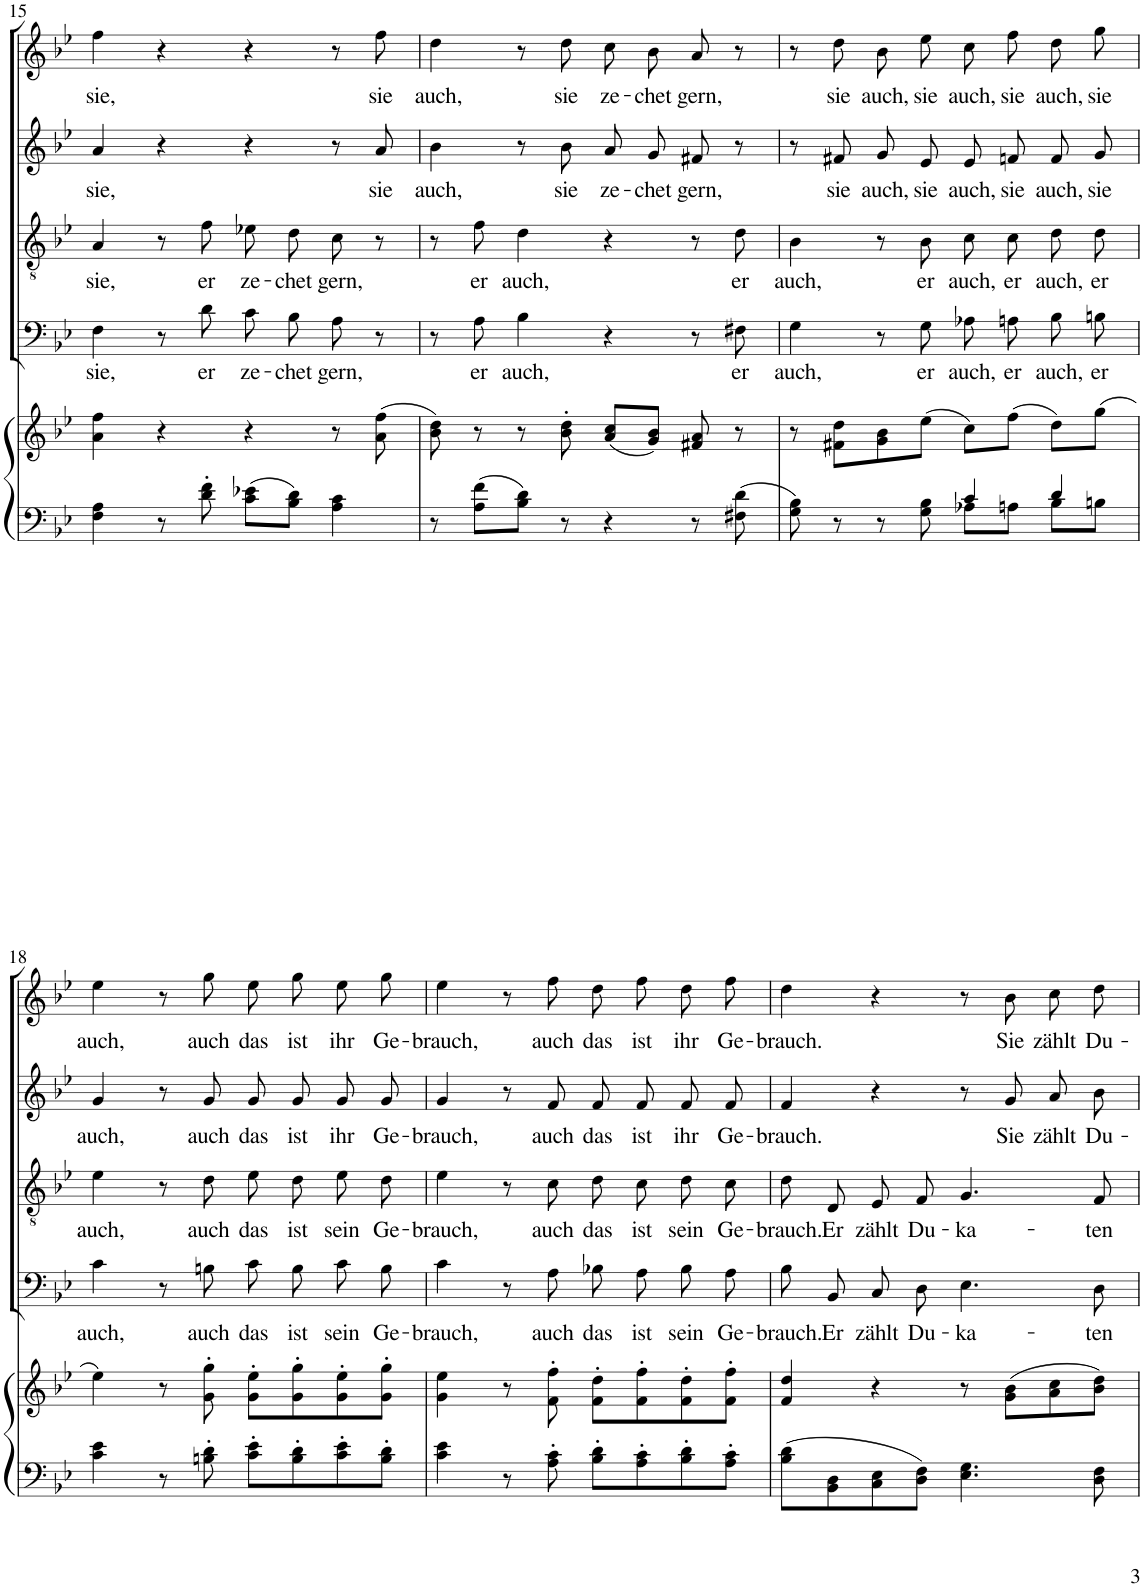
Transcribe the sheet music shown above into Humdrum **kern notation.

**kern	**kern	**kern	**text	**kern	**text	**kern	**text	**kern	**text
*part5	*part5	*part4	*part4	*part3	*part3	*part2	*part2	*part1	*part1
*staff6	*staff5	*staff4	*staff4	*staff3	*staff3	*staff2	*staff2	*staff1	*staff1
*I"Pianoforte	*	*I"Basso	*	*I"Tenore	*	*I"Alto	*	*I"Soprano	*
*I'Pno	*	*	*	*	*	*	*	*	*
!!LO:PB:g=z
*clefF4	*clefG2	*clefF4	*	*clefGv2	*	*clefG2	*	*clefG2	*
*k[b-e-]	*k[b-e-]	*k[b-e-]	*	*k[b-e-]	*	*k[b-e-]	*	*k[b-e-]	*
*M4/4	*M4/4	*M4/4	*	*M4/4	*	*M4/4	*	*M4/4	*
*met(c)	*met(c)	*met(c)	*	*met(c)	*	*met(c)	*	*met(c)	*
=15	=15	=15	=15	=15	=15	=15	=15	=15	=15
!	!	!	!LO:LY:b	!	!LO:LY:b	!	!LO:LY:b	!	!LO:LY:b
4F\ 4A\	4a\ 4ff\	4F\	sie,	4A/	sie,	4a/	sie,	4ff\	sie,
8r	4r	8r	.	8r	.	4r	.	4r	.
!	!	!	!LO:LY:b	!	!LO:LY:b	!	!	!	!
8d\' 8f\'	.	8d\	er	8f\	er	.	.	.	.
!	!	!	!LO:LY:b	!	!LO:LY:b	!	!	!	!
8c\ 8e-X\L	4r	8c\L	ze-	8e-X\L	ze-	4r	.	4r	.
!	!	!	!LO:LY:b	!	!LO:LY:b	!	!	!	!
8B-\ 8d\J	.	8B-\J	-chet	8d\J	-chet	.	.	.	.
!	!	!	!LO:LY:b	!	!LO:LY:b	!	!	!	!
4A\ 4c\	8r	8A\	gern,	8c\	gern,	8r	.	8r	.
!	!	!	!	!	!	!	!LO:LY:b	!	!LO:LY:b
.	(8a\ 8ff\	8r	.	8r	.	8a/	sie	8ff\	sie
=16	=16	=16	=16	=16	=16	=16	=16	=16	=16
!	!	!	!	!	!	!	!LO:LY:b	!	!LO:LY:b
8r	8b-\ 8dd\)	8r	.	8r	.	4b-\	auch,	4dd\	auch,
!	!	!	!LO:LY:b	!	!LO:LY:b	!	!	!	!
8A\ 8f\L	8r	8A\	er	8f\	er	.	.	.	.
!	!	!	!LO:LY:b	!	!LO:LY:b	!	!	!	!
8B-\ 8d\J	8r	4B-\	auch,	4d\	auch,	8r	.	8r	.
!	!	!	!	!	!	!	!LO:LY:b	!	!LO:LY:b
8r	8b-\' 8dd\'	.	.	.	.	8b-\	sie	8dd\	sie
!	!	!	!	!	!	!	!LO:LY:b	!	!LO:LY:b
4r	(8a/ 8cc/L	4r	.	4r	.	8a/L	ze-	8cc\L	ze-
!	!	!	!	!	!	!	!LO:LY:b	!	!LO:LY:b
.	8g/ 8b-/J)	.	.	.	.	8g/J	-chet	8b-\J	-chet
!	!	!	!	!	!	!	!LO:LY:b	!	!LO:LY:b
8r	8f#X/ 8a/	8r	.	8r	.	8f#X/	gern,	8a/	gern,
!	!	!	!LO:LY:b	!	!LO:LY:b	!	!	!	!
8F#X\ 8d\	8r	8F#X\	er	8d\	er	8r	.	8r	.
=17	=17	=17	=17	=17	=17	=17	=17	=17	=17
*^	*	*	*	*	*	*	*	*	*
!	!	!	!	!LO:LY:b	!	!LO:LY:b	!	!	!	!
8G\ 8B-\	2ryy	8r	4G\	auch,	4B-\	auch,	8r	.	8r	.
!	!	!	!	!	!	!	!	!LO:LY:b	!	!LO:LY:b
8r	.	8f#X\ 8dd\L	.	.	.	.	8f#X/	sie	8dd\	sie
!	!	!	!	!	!	!	!	!LO:LY:b	!	!LO:LY:b
8r	.	8g\ 8b-\	8r	.	8r	.	8g/L	auch,	8b-\L	auch,
!	!	!	!	!LO:LY:b	!	!LO:LY:b	!	!LO:LY:b	!	!LO:LY:b
8G\ 8B-\	.	(8ee-\J	8G\	er	8B-\	er	8e-/J	sie	8ee-\J	sie
!	!	!	!	!LO:LY:b	!	!LO:LY:b	!	!LO:LY:b	!	!LO:LY:b
4c/	8A-X\L	8cc\L)	8A-X\L	auch,	8c\L	auch,	8e-/L	auch,	8cc\L	auch,
!	!	!	!	!LO:LY:b	!	!LO:LY:b	!	!LO:LY:b	!	!LO:LY:b
.	8An\J	(8ff\J	8An\J	er	8c\J	er	8fn/J	sie	8ff\J	sie
!	!	!	!	!LO:LY:b	!	!LO:LY:b	!	!LO:LY:b	!	!LO:LY:b
4d/	8B-\L	8dd\L)	8B-\L	auch,	8d\L	auch,	8f/L	auch,	8dd\L	auch,
!	!	!	!	!LO:LY:b	!	!LO:LY:b	!	!LO:LY:b	!	!LO:LY:b
.	8Bn\J	(8gg\J	8Bn\J	er	8d\J	er	8g/J	sie	8gg\J	sie
!!LO:LB:g=z
=18	=18	=18	=18	=18	=18	=18	=18	=18	=18	=18
!	!	!	!	!LO:LY:b	!	!LO:LY:b	!	!LO:LY:b	!	!LO:LY:b
*v	*v	*	*	*	*	*	*	*	*	*
4c\ 4e-\	4ee-\)	4c\	auch,	4e-\	auch,	4g/	auch,	4ee-\	auch,
8r	8r	8r	.	8r	.	8r	.	8r	.
!	!	!	!LO:LY:b	!	!LO:LY:b	!	!LO:LY:b	!	!LO:LY:b
8Bn\' 8d\'	8g\' 8gg\'	8Bn\	auch	8d\	auch	8g/	auch	8gg\	auch
!	!	!	!LO:LY:b	!	!LO:LY:b	!	!LO:LY:b	!	!LO:LY:b
8c\' 8e-\'L	8g\' 8ee-\'L	8c\L	das	8e-\L	das	8g/L	das	8ee-\L	das
!	!	!	!LO:LY:b	!	!LO:LY:b	!	!LO:LY:b	!	!LO:LY:b
8B\' 8d\'	8g\' 8gg\'	8B\J	ist	8d\J	ist	8g/J	ist	8gg\J	ist
!	!	!	!LO:LY:b	!	!LO:LY:b	!	!LO:LY:b	!	!LO:LY:b
8c\' 8e-\'	8g\' 8ee-\'	8c\L	sein	8e-\L	sein	8g/L	ihr	8ee-\L	ihr
!	!	!	!LO:LY:b	!	!LO:LY:b	!	!LO:LY:b	!	!LO:LY:b
8B\' 8d\'J	8g\' 8gg\'J	8B\J	Ge-	8d\J	Ge-	8g/J	Ge-	8gg\J	Ge-
=19	=19	=19	=19	=19	=19	=19	=19	=19	=19
!	!	!	!LO:LY:b	!	!LO:LY:b	!	!LO:LY:b	!	!LO:LY:b
4c\ 4e-\	4g\ 4ee-\	4c\	-brauch,	4e-\	-brauch,	4g/	-brauch,	4ee-\	-brauch,
8r	8r	8r	.	8r	.	8r	.	8r	.
!	!	!	!LO:LY:b	!	!LO:LY:b	!	!LO:LY:b	!	!LO:LY:b
8A\' 8c\'	8f\' 8ff\'	8A\	auch	8c\	auch	8f/	auch	8ff\	auch
!	!	!	!LO:LY:b	!	!LO:LY:b	!	!LO:LY:b	!	!LO:LY:b
8B-\' 8d\'L	8f\' 8dd\'L	8B-X\L	das	8d\L	das	8f/L	das	8dd\L	das
!	!	!	!LO:LY:b	!	!LO:LY:b	!	!LO:LY:b	!	!LO:LY:b
8A\' 8c\'	8f\' 8ff\'	8A\J	ist	8c\J	ist	8f/J	ist	8ff\J	ist
!	!	!	!LO:LY:b	!	!LO:LY:b	!	!LO:LY:b	!	!LO:LY:b
8B-\' 8d\'	8f\' 8dd\'	8B-\L	sein	8d\L	sein	8f/L	ihr	8dd\L	ihr
!	!	!	!LO:LY:b	!	!LO:LY:b	!	!LO:LY:b	!	!LO:LY:b
8A\' 8c\'J	8f\' 8ff\'J	8A\J	Ge-	8c\J	Ge-	8f/J	Ge-	8ff\J	Ge-
=20	=20	=20	=20	=20	=20	=20	=20	=20	=20
!	!	!	!LO:LY:b	!	!LO:LY:b	!	!LO:LY:b	!	!LO:LY:b
8B-\ 8d\L	4f/ 4dd/	8B-\L	-brauch.	8d/L	-brauch.	4f/	-brauch.	4dd\	-brauch.
!	!	!	!LO:LY:b	!	!LO:LY:b	!	!	!	!
8BB-\ 8D\	.	8BB-\J	Er	8D/J	Er	.	.	.	.
!	!	!	!LO:LY:b	!	!LO:LY:b	!	!	!	!
8C\ 8E-\	4r	8C/L	zählt	8E-/L	zählt	4r	.	4r	.
!	!	!	!LO:LY:b	!	!LO:LY:b	!	!	!	!
8D\ 8F\J	.	8D/J	Du-	8F/J	Du-	.	.	.	.
!	!	!	!LO:LY:b	!	!LO:LY:b	!	!	!	!
4.E-\ 4.G\	8r	4.E-\	-ka-	4.G/	-ka-	8r	.	8r	.
!	!	!	!	!	!	!	!LO:LY:b	!	!LO:LY:b
.	(8g\ 8b-\L	.	.	.	.	8g/	Sie	8b-\	Sie
!	!	!	!	!	!	!	!LO:LY:b	!	!LO:LY:b
.	8a\ 8cc\	.	.	.	.	8a/L	zählt	8cc\L	zählt
!	!	!	!LO:LY:b	!	!LO:LY:b	!	!LO:LY:b	!	!LO:LY:b
8D\ 8F\	8b-\ 8dd\J)	8D\	-ten	8F/	-ten	8b-/J	Du-	8dd\J	Du-
=	=	=	=	=	=	=	=	=	=
*-	*-	*-	*-	*-	*-	*-	*-	*-	*-
